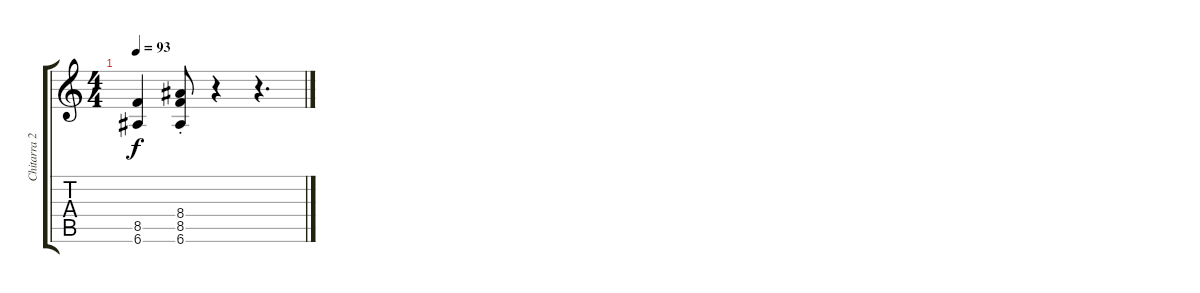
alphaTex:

\track ("Chitarra 2" "Chitarra 2") {instrument distortionguitar}
\staff {score tabs}
\tuning (E4 B3 G3 D3 A2 E2) {hide}
\ts (4 4)
\tempo 93
\clef g2
\ks c
(8.5{t} 6.6{t}).4{dy f} (8.4{st} 8.5 6.6).8 r.4 r.4{d}
